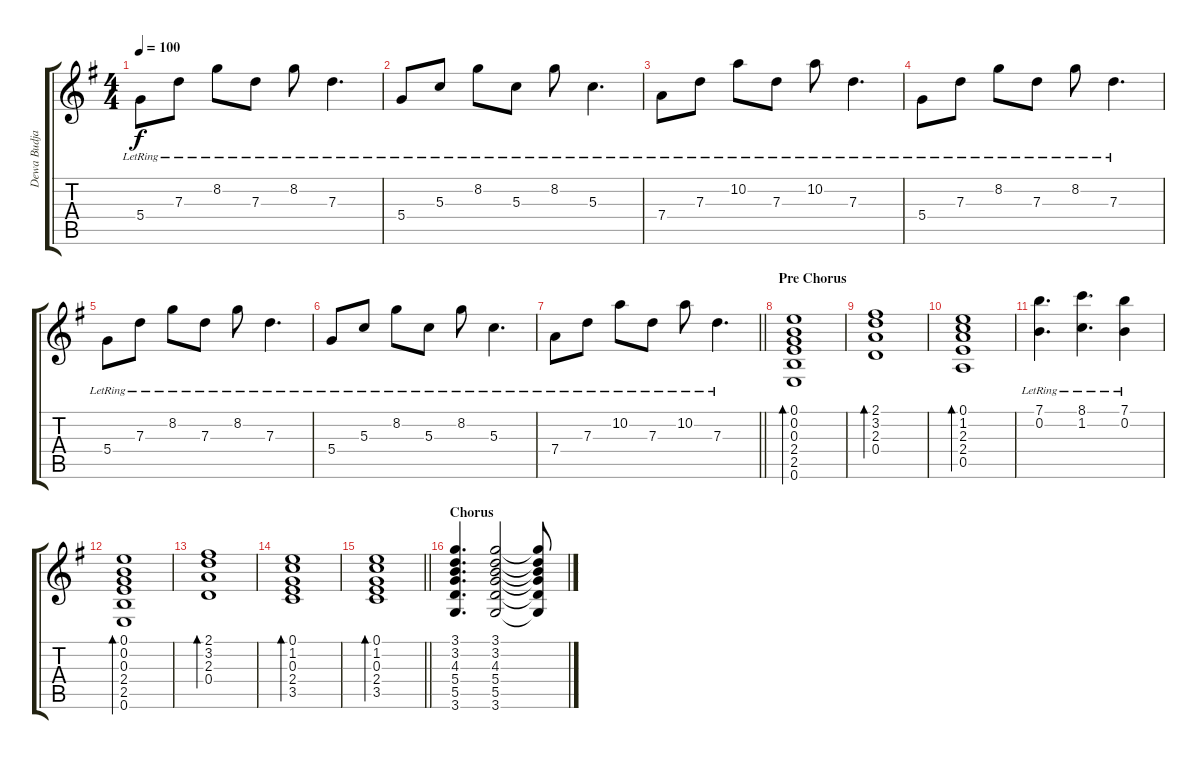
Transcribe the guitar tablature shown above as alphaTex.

\track ("Dewa Budjana" "Dewa Budja") {instrument electricguitarjazz}
\staff {score tabs}
\tuning (E4 B3 G3 D3 A2 E2) {hide}
\ts (4 4)
\tempo 100
\clef g2
\ks g
5.4{lr}.8{dy f} 7.3{lr}.8 8.2{lr}.8 7.3{lr}.8 8.2{lr}.8 7.3{lr}.4{d} |
5.4{lr}.8 5.3{lr}.8 8.2{lr}.8 5.3{lr}.8 8.2{lr}.8 5.3{lr}.4{d} |
7.4{lr}.8 7.3{lr}.8 10.2{lr}.8 7.3{lr}.8 10.2{lr}.8 7.3{lr}.4{d} |
5.4{lr}.8 7.3{lr}.8 8.2{lr}.8 7.3{lr}.8 8.2{lr}.8 7.3{lr}.4{d} |
5.4{lr}.8 7.3{lr}.8 8.2{lr}.8 7.3{lr}.8 8.2{lr}.8 7.3{lr}.4{d} |
5.4{lr}.8 5.3{lr}.8 8.2{lr}.8 5.3{lr}.8 8.2{lr}.8 5.3{lr}.4{d} |
\barLineRight lightlight
7.4{lr}.8 7.3{lr}.8 10.2{lr}.8 7.3{lr}.8 10.2{lr}.8 7.3{lr}.4{d} |
\section ("" "Pre Chorus")
(0.1 0.2 0.3 2.4 2.5 0.6).1{bd 120 volume 16} |
(2.1 3.2 2.3 0.4).1{bd 120} |
(0.1 1.2 2.3 2.4 0.5).1{bd 120} |
(7.1{lr} 0.2{lr}).4{d} (8.1{lr} 1.2{lr}).4{d} (7.1{lr} 0.2{lr}).4 |
(0.1 0.2 0.3 2.4 2.5 0.6).1{bd 120} |
(2.1 3.2 2.3 0.4).1{bd 120} |
(0.1 1.2 0.3 2.4 3.5).1{bd 120} |
\barLineRight lightlight
(0.1 1.2 0.3 2.4 3.5).1{bd 120} |
\section ("" "Chorus")
(3.1 3.2 4.3 5.4 5.5 3.6).4{d volume 10} (3.1 3.2 4.3 5.4 5.5 3.6).2 (3.1{t} 3.2{t} 4.3{t} 5.4{t} 5.5{t} 3.6{t}).8
